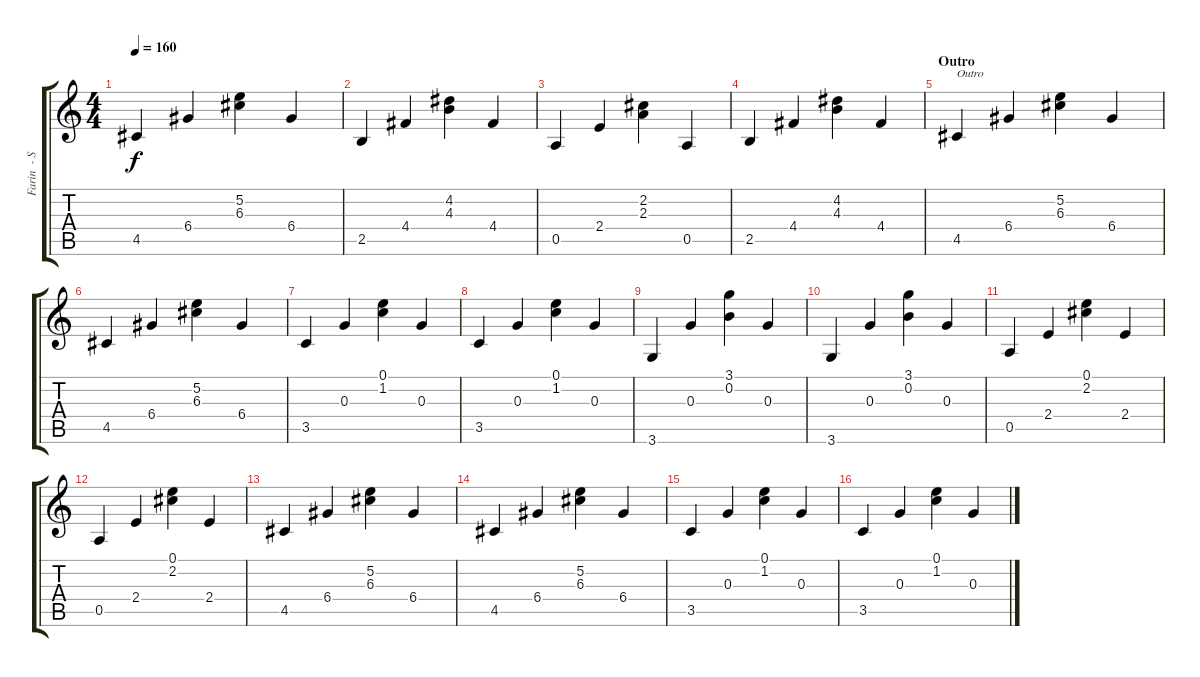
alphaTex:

\track ("Farin  - Semiacoustic" "Farin  - S") {instrument acousticguitarsteel}
\staff {score tabs}
\tuning (E4 B3 G3 D3 A2 E2) {hide}
\ts (4 4)
\tempo 160
\clef g2
\ks c
4.5.4{dy f} 6.4.4 (5.2 6.3).4 6.4.4 |
2.5.4 4.4.4 (4.2 4.3).4 4.4.4 |
0.5.4 2.4.4 (2.2 2.3).4 0.5.4 |
2.5.4 4.4.4 (4.2 4.3).4 4.4.4 |
\section ("" "Outro")
4.5.4{txt "Outro"} 6.4.4 (5.2 6.3).4 6.4.4 |
4.5.4 6.4.4 (5.2 6.3).4 6.4.4 |
3.5.4 0.3.4 (0.1 1.2).4 0.3.4 |
3.5.4 0.3.4 (0.1 1.2).4 0.3.4 |
3.6.4 0.3.4 (3.1 0.2).4 0.3.4 |
3.6.4 0.3.4 (3.1 0.2).4 0.3.4 |
0.5.4 2.4.4 (0.1 2.2).4 2.4.4 |
0.5.4 2.4.4 (0.1 2.2).4 2.4.4 |
4.5.4 6.4.4 (5.2 6.3).4 6.4.4 |
4.5.4 6.4.4 (5.2 6.3).4 6.4.4 |
3.5.4 0.3.4 (0.1 1.2).4 0.3.4 |
3.5.4 0.3.4 (0.1 1.2).4 0.3.4
